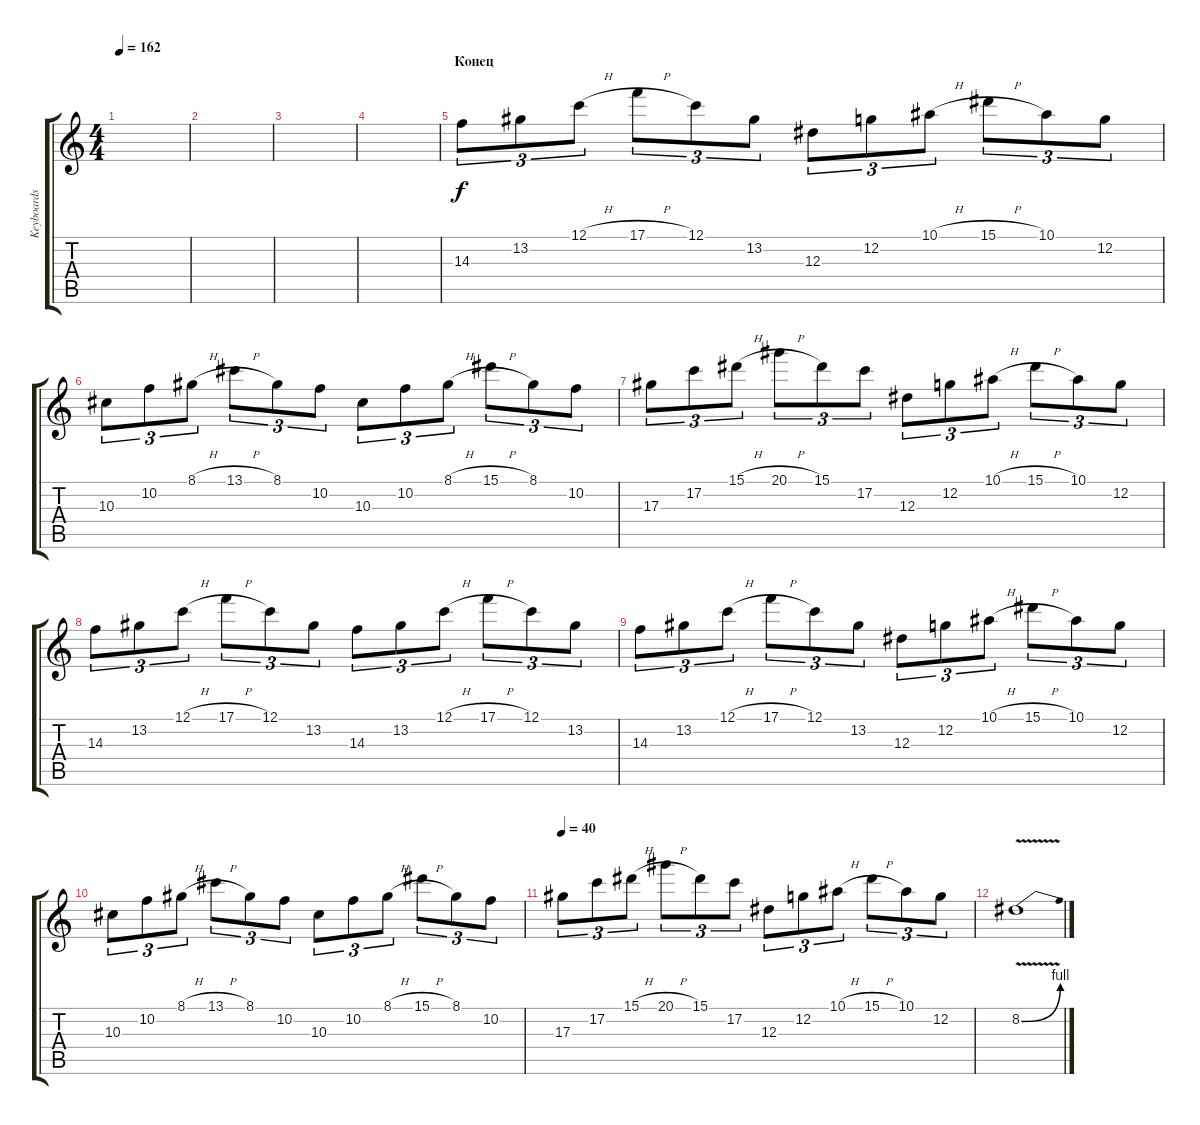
\track ("Keyboards" "Keyboards") {instrument overdrivenguitar}
\staff {score tabs}
\tuning (C4 G3 Eb3 Bb2 F2 C2) {hide}
\ts (4 4)
\tempo 162
\clef g2
\ks c
|
|
|
|
\section ("" "Конец")
14.3.8{tu (3 2)} 13.2.8{tu (3 2)} 12.1{h}.8{tu (3 2)} 17.1{h}.8{tu (3 2)} 12.1.8{tu (3 2)} 13.2.8{tu (3 2)} 12.3.8{tu (3 2)} 12.2.8{tu (3 2)} 10.1{h}.8{tu (3 2)} 15.1{h}.8{tu (3 2)} 10.1.8{tu (3 2)} 12.2.8{tu (3 2)} |
10.3.8{tu (3 2)} 10.2.8{tu (3 2)} 8.1{h}.8{tu (3 2)} 13.1{h}.8{tu (3 2)} 8.1.8{tu (3 2)} 10.2.8{tu (3 2)} 10.3.8{tu (3 2)} 10.2.8{tu (3 2)} 8.1{h}.8{tu (3 2)} 15.1{h}.8{tu (3 2)} 8.1.8{tu (3 2)} 10.2.8{tu (3 2)} |
17.3.8{tu (3 2)} 17.2.8{tu (3 2)} 15.1{h}.8{tu (3 2)} 20.1{h}.8{tu (3 2)} 15.1.8{tu (3 2)} 17.2.8{tu (3 2)} 12.3.8{tu (3 2)} 12.2.8{tu (3 2)} 10.1{h}.8{tu (3 2)} 15.1{h}.8{tu (3 2)} 10.1.8{tu (3 2)} 12.2.8{tu (3 2)} |
14.3.8{tu (3 2)} 13.2.8{tu (3 2)} 12.1{h}.8{tu (3 2)} 17.1{h}.8{tu (3 2)} 12.1.8{tu (3 2)} 13.2.8{tu (3 2)} 14.3.8{tu (3 2)} 13.2.8{tu (3 2)} 12.1{h}.8{tu (3 2)} 17.1{h}.8{tu (3 2)} 12.1.8{tu (3 2)} 13.2.8{tu (3 2)} |
14.3.8{tu (3 2)} 13.2.8{tu (3 2)} 12.1{h}.8{tu (3 2)} 17.1{h}.8{tu (3 2)} 12.1.8{tu (3 2)} 13.2.8{tu (3 2)} 12.3.8{tu (3 2)} 12.2.8{tu (3 2)} 10.1{h}.8{tu (3 2)} 15.1{h}.8{tu (3 2)} 10.1.8{tu (3 2)} 12.2.8{tu (3 2)} |
10.3.8{tu (3 2)} 10.2.8{tu (3 2)} 8.1{h}.8{tu (3 2)} 13.1{h}.8{tu (3 2)} 8.1.8{tu (3 2)} 10.2.8{tu (3 2)} 10.3.8{tu (3 2)} 10.2.8{tu (3 2)} 8.1{h}.8{tu (3 2)} 15.1{h}.8{tu (3 2)} 8.1.8{tu (3 2)} 10.2.8{tu (3 2)} |
\tempo 40
17.3.8{tu (3 2)} 17.2.8{tu (3 2)} 15.1{h}.8{tu (3 2)} 20.1{h}.8{tu (3 2)} 15.1.8{tu (3 2)} 17.2.8{tu (3 2)} 12.3.8{tu (3 2)} 12.2.8{tu (3 2)} 10.1{h}.8{tu (3 2)} 15.1{h}.8{tu (3 2)} 10.1.8{tu (3 2)} 12.2.8{tu (3 2)} |
8.2{be (bend 0 0 60 4) v}.1
